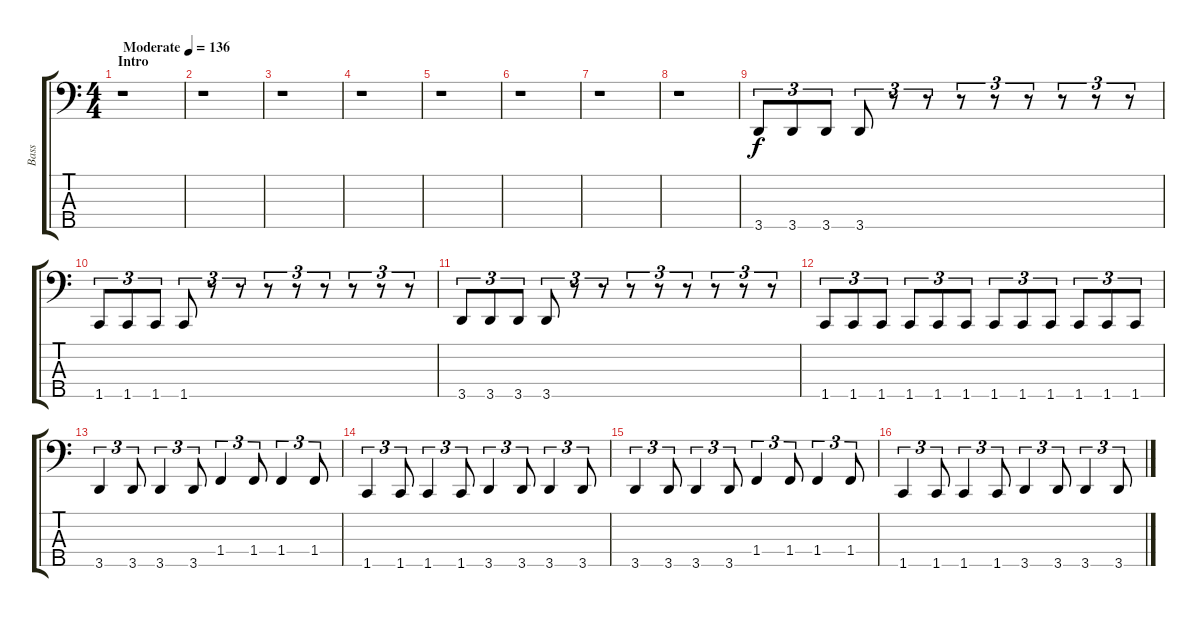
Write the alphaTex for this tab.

\track ("Bass" "Bass") {instrument electricbassfinger}
\staff {score tabs}
\tuning (G2 D2 A1 E1 B0) {hide}
\ts (4 4)
\section ("" "Intro")
\tempo (136 "Moderate")
\clef f4
\ks c
r.1{dy f instrument electricbassfinger} |
r.1 |
r.1 |
r.1 |
r.1 |
r.1 |
r.1 |
r.1 |
3.5.8{tu (3 2)} 3.5.8{tu (3 2)} 3.5.8{tu (3 2)} 3.5.8{tu (3 2)} r.8{tu (3 2)} r.8{tu (3 2)} r.8{tu (3 2)} r.8{tu (3 2)} r.8{tu (3 2)} r.8{tu (3 2)} r.8{tu (3 2)} r.8{tu (3 2)} |
1.5.8{tu (3 2)} 1.5.8{tu (3 2)} 1.5.8{tu (3 2)} 1.5.8{tu (3 2)} r.8{tu (3 2)} r.8{tu (3 2)} r.8{tu (3 2)} r.8{tu (3 2)} r.8{tu (3 2)} r.8{tu (3 2)} r.8{tu (3 2)} r.8{tu (3 2)} |
3.5.8{tu (3 2)} 3.5.8{tu (3 2)} 3.5.8{tu (3 2)} 3.5.8{tu (3 2)} r.8{tu (3 2)} r.8{tu (3 2)} r.8{tu (3 2)} r.8{tu (3 2)} r.8{tu (3 2)} r.8{tu (3 2)} r.8{tu (3 2)} r.8{tu (3 2)} |
1.5.8{tu (3 2)} 1.5.8{tu (3 2)} 1.5.8{tu (3 2)} 1.5.8{tu (3 2)} 1.5.8{tu (3 2)} 1.5.8{tu (3 2)} 1.5.8{tu (3 2)} 1.5.8{tu (3 2)} 1.5.8{tu (3 2)} 1.5.8{tu (3 2)} 1.5.8{tu (3 2)} 1.5.8{tu (3 2)} |
3.5.4{tu (3 2)} 3.5.8{tu (3 2)} 3.5.4{tu (3 2)} 3.5.8{tu (3 2)} 1.4.4{tu (3 2)} 1.4.8{tu (3 2)} 1.4.4{tu (3 2)} 1.4.8{tu (3 2)} |
1.5.4{tu (3 2)} 1.5.8{tu (3 2)} 1.5.4{tu (3 2)} 1.5.8{tu (3 2)} 3.5.4{tu (3 2)} 3.5.8{tu (3 2)} 3.5.4{tu (3 2)} 3.5.8{tu (3 2)} |
3.5.4{tu (3 2)} 3.5.8{tu (3 2)} 3.5.4{tu (3 2)} 3.5.8{tu (3 2)} 1.4.4{tu (3 2)} 1.4.8{tu (3 2)} 1.4.4{tu (3 2)} 1.4.8{tu (3 2)} |
1.5.4{tu (3 2)} 1.5.8{tu (3 2)} 1.5.4{tu (3 2)} 1.5.8{tu (3 2)} 3.5.4{tu (3 2)} 3.5.8{tu (3 2)} 3.5.4{tu (3 2)} 3.5.8{tu (3 2)}
